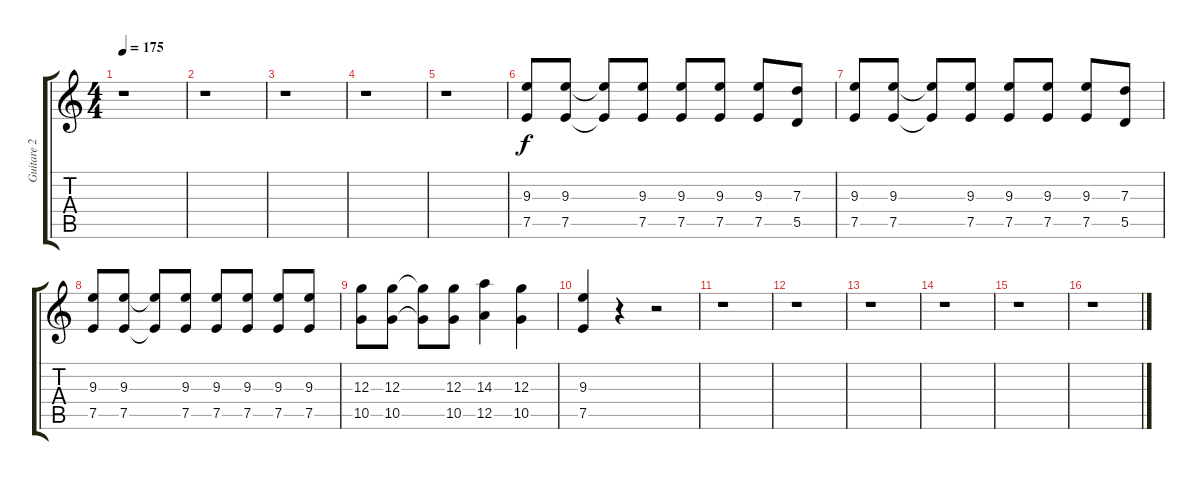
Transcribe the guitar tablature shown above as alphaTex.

\track ("Guitare 2" "Guitare 2") {instrument overdrivenguitar}
\staff {score tabs}
\tuning (E4 B3 G3 D3 A2 E2) {hide}
\ts (4 4)
\tempo 175
\clef g2
\ks c
r.1{dy f instrument overdrivenguitar} |
r.1 |
r.1 |
r.1 |
r.1 |
(9.3 7.5).8 (9.3 7.5).8 (9.3{t} 7.5{t}).8 (9.3 7.5).8 (9.3 7.5).8 (9.3 7.5).8 (9.3 7.5).8 (7.3 5.5).8 |
(9.3 7.5).8 (9.3 7.5).8 (9.3{t} 7.5{t}).8 (9.3 7.5).8 (9.3 7.5).8 (9.3 7.5).8 (9.3 7.5).8 (7.3 5.5).8 |
(9.3 7.5).8 (9.3 7.5).8 (9.3{t} 7.5{t}).8 (9.3 7.5).8 (9.3 7.5).8 (9.3 7.5).8 (9.3 7.5).8 (9.3 7.5).8 |
(12.3 10.5).8 (12.3 10.5).8 (12.3{t} 10.5{t}).8 (12.3 10.5).8 (14.3 12.5).4 (12.3 10.5).4 |
(9.3 7.5).4 r.4 r.2 |
r.1 |
r.1 |
r.1 |
r.1 |
r.1 |
r.1
